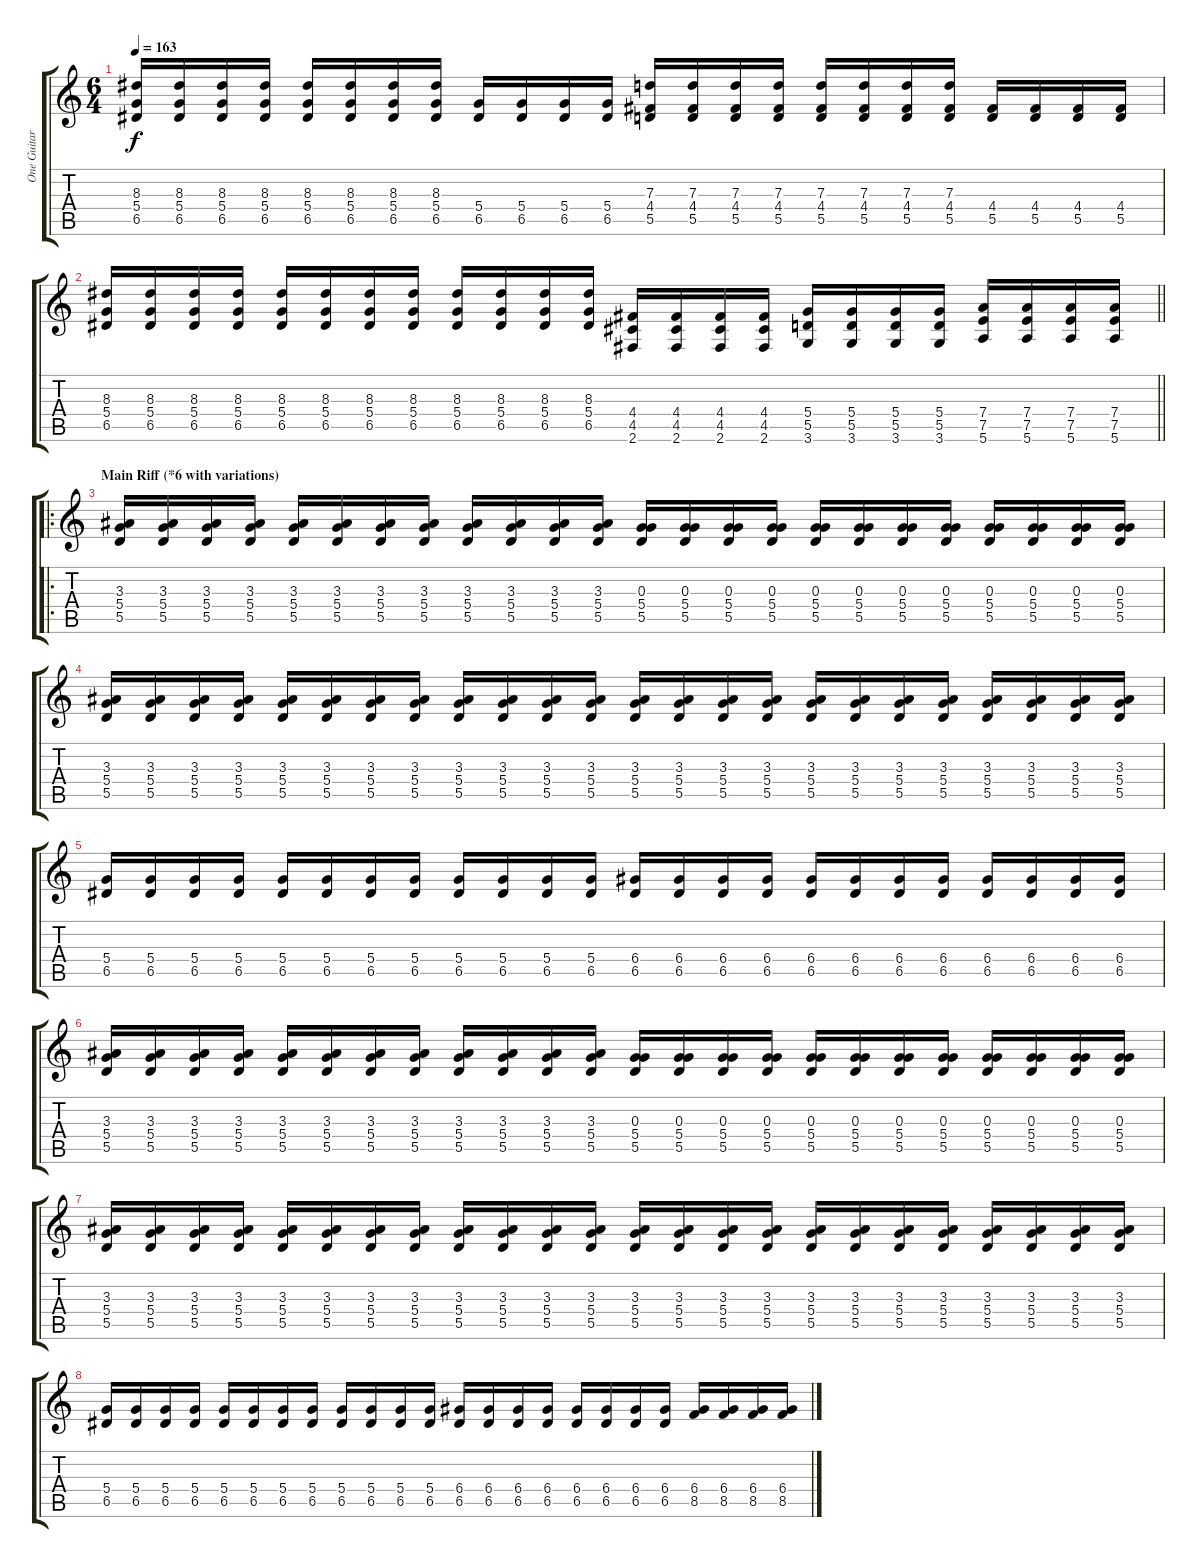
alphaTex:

\track ("One Guitar Arrangement" "One Guitar") {mute instrument overdrivenguitar}
\staff {score tabs}
\tuning (E4 B3 G3 D3 A2 E2) {hide}
\ts (6 4)
\tempo 163
\clef g2
\ks c
(8.3 5.4 6.5).16{dy f} (8.3 5.4 6.5).16 (8.3 5.4 6.5).16 (8.3 5.4 6.5).16 (8.3 5.4 6.5).16 (8.3 5.4 6.5).16 (8.3 5.4 6.5).16 (8.3 5.4 6.5).16 (5.4 6.5).16 (5.4 6.5).16 (5.4 6.5).16 (5.4 6.5).16 (7.3 4.4 5.5).16 (7.3 4.4 5.5).16 (7.3 4.4 5.5).16 (7.3 4.4 5.5).16 (7.3 4.4 5.5).16 (7.3 4.4 5.5).16 (7.3 4.4 5.5).16 (7.3 4.4 5.5).16 (4.4 5.5).16 (4.4 5.5).16 (4.4 5.5).16 (4.4 5.5).16 |
\barLineRight lightlight
(8.3 5.4 6.5).16 (8.3 5.4 6.5).16 (8.3 5.4 6.5).16 (8.3 5.4 6.5).16 (8.3 5.4 6.5).16 (8.3 5.4 6.5).16 (8.3 5.4 6.5).16 (8.3 5.4 6.5).16 (8.3 5.4 6.5).16 (8.3 5.4 6.5).16 (8.3 5.4 6.5).16 (8.3 5.4 6.5).16 (4.4 4.5 2.6).16 (4.4 4.5 2.6).16 (4.4 4.5 2.6).16 (4.4 4.5 2.6).16 (5.4 5.5 3.6).16 (5.4 5.5 3.6).16 (5.4 5.5 3.6).16 (5.4 5.5 3.6).16 (7.4 7.5 5.6).16 (7.4 7.5 5.6).16 (7.4 7.5 5.6).16 (7.4 7.5 5.6).16 |
\ro
\section ("" "Main Riff (*6 with variations)")
(3.3 5.4 5.5).16 (3.3 5.4 5.5).16 (3.3 5.4 5.5).16 (3.3 5.4 5.5).16 (3.3 5.4 5.5).16 (3.3 5.4 5.5).16 (3.3 5.4 5.5).16 (3.3 5.4 5.5).16 (3.3 5.4 5.5).16 (3.3 5.4 5.5).16 (3.3 5.4 5.5).16 (3.3 5.4 5.5).16 (0.3 5.4 5.5).16 (0.3 5.4 5.5).16 (0.3 5.4 5.5).16 (0.3 5.4 5.5).16 (0.3 5.4 5.5).16 (0.3 5.4 5.5).16 (0.3 5.4 5.5).16 (0.3 5.4 5.5).16 (0.3 5.4 5.5).16 (0.3 5.4 5.5).16 (0.3 5.4 5.5).16 (0.3 5.4 5.5).16 |
(3.3 5.4 5.5).16 (3.3 5.4 5.5).16 (3.3 5.4 5.5).16 (3.3 5.4 5.5).16 (3.3 5.4 5.5).16 (3.3 5.4 5.5).16 (3.3 5.4 5.5).16 (3.3 5.4 5.5).16 (3.3 5.4 5.5).16 (3.3 5.4 5.5).16 (3.3 5.4 5.5).16 (3.3 5.4 5.5).16 (3.3 5.4 5.5).16 (3.3 5.4 5.5).16 (3.3 5.4 5.5).16 (3.3 5.4 5.5).16 (3.3 5.4 5.5).16 (3.3 5.4 5.5).16 (3.3 5.4 5.5).16 (3.3 5.4 5.5).16 (3.3 5.4 5.5).16 (3.3 5.4 5.5).16 (3.3 5.4 5.5).16 (3.3 5.4 5.5).16 |
(5.4 6.5).16 (5.4 6.5).16 (5.4 6.5).16 (5.4 6.5).16 (5.4 6.5).16 (5.4 6.5).16 (5.4 6.5).16 (5.4 6.5).16 (5.4 6.5).16 (5.4 6.5).16 (5.4 6.5).16 (5.4 6.5).16 (6.4 6.5).16 (6.4 6.5).16 (6.4 6.5).16 (6.4 6.5).16 (6.4 6.5).16 (6.4 6.5).16 (6.4 6.5).16 (6.4 6.5).16 (6.4 6.5).16 (6.4 6.5).16 (6.4 6.5).16 (6.4 6.5).16 |
(3.3 5.4 5.5).16 (3.3 5.4 5.5).16 (3.3 5.4 5.5).16 (3.3 5.4 5.5).16 (3.3 5.4 5.5).16 (3.3 5.4 5.5).16 (3.3 5.4 5.5).16 (3.3 5.4 5.5).16 (3.3 5.4 5.5).16 (3.3 5.4 5.5).16 (3.3 5.4 5.5).16 (3.3 5.4 5.5).16 (0.3 5.4 5.5).16 (0.3 5.4 5.5).16 (0.3 5.4 5.5).16 (0.3 5.4 5.5).16 (0.3 5.4 5.5).16 (0.3 5.4 5.5).16 (0.3 5.4 5.5).16 (0.3 5.4 5.5).16 (0.3 5.4 5.5).16 (0.3 5.4 5.5).16 (0.3 5.4 5.5).16 (0.3 5.4 5.5).16 |
(3.3 5.4 5.5).16 (3.3 5.4 5.5).16 (3.3 5.4 5.5).16 (3.3 5.4 5.5).16 (3.3 5.4 5.5).16 (3.3 5.4 5.5).16 (3.3 5.4 5.5).16 (3.3 5.4 5.5).16 (3.3 5.4 5.5).16 (3.3 5.4 5.5).16 (3.3 5.4 5.5).16 (3.3 5.4 5.5).16 (3.3 5.4 5.5).16 (3.3 5.4 5.5).16 (3.3 5.4 5.5).16 (3.3 5.4 5.5).16 (3.3 5.4 5.5).16 (3.3 5.4 5.5).16 (3.3 5.4 5.5).16 (3.3 5.4 5.5).16 (3.3 5.4 5.5).16 (3.3 5.4 5.5).16 (3.3 5.4 5.5).16 (3.3 5.4 5.5).16 |
(5.4 6.5).16 (5.4 6.5).16 (5.4 6.5).16 (5.4 6.5).16 (5.4 6.5).16 (5.4 6.5).16 (5.4 6.5).16 (5.4 6.5).16 (5.4 6.5).16 (5.4 6.5).16 (5.4 6.5).16 (5.4 6.5).16 (6.4 6.5).16 (6.4 6.5).16 (6.4 6.5).16 (6.4 6.5).16 (6.4 6.5).16 (6.4 6.5).16 (6.4 6.5).16 (6.4 6.5).16 (6.4 8.5).16 (6.4 8.5).16 (6.4 8.5).16 (6.4 8.5).16
